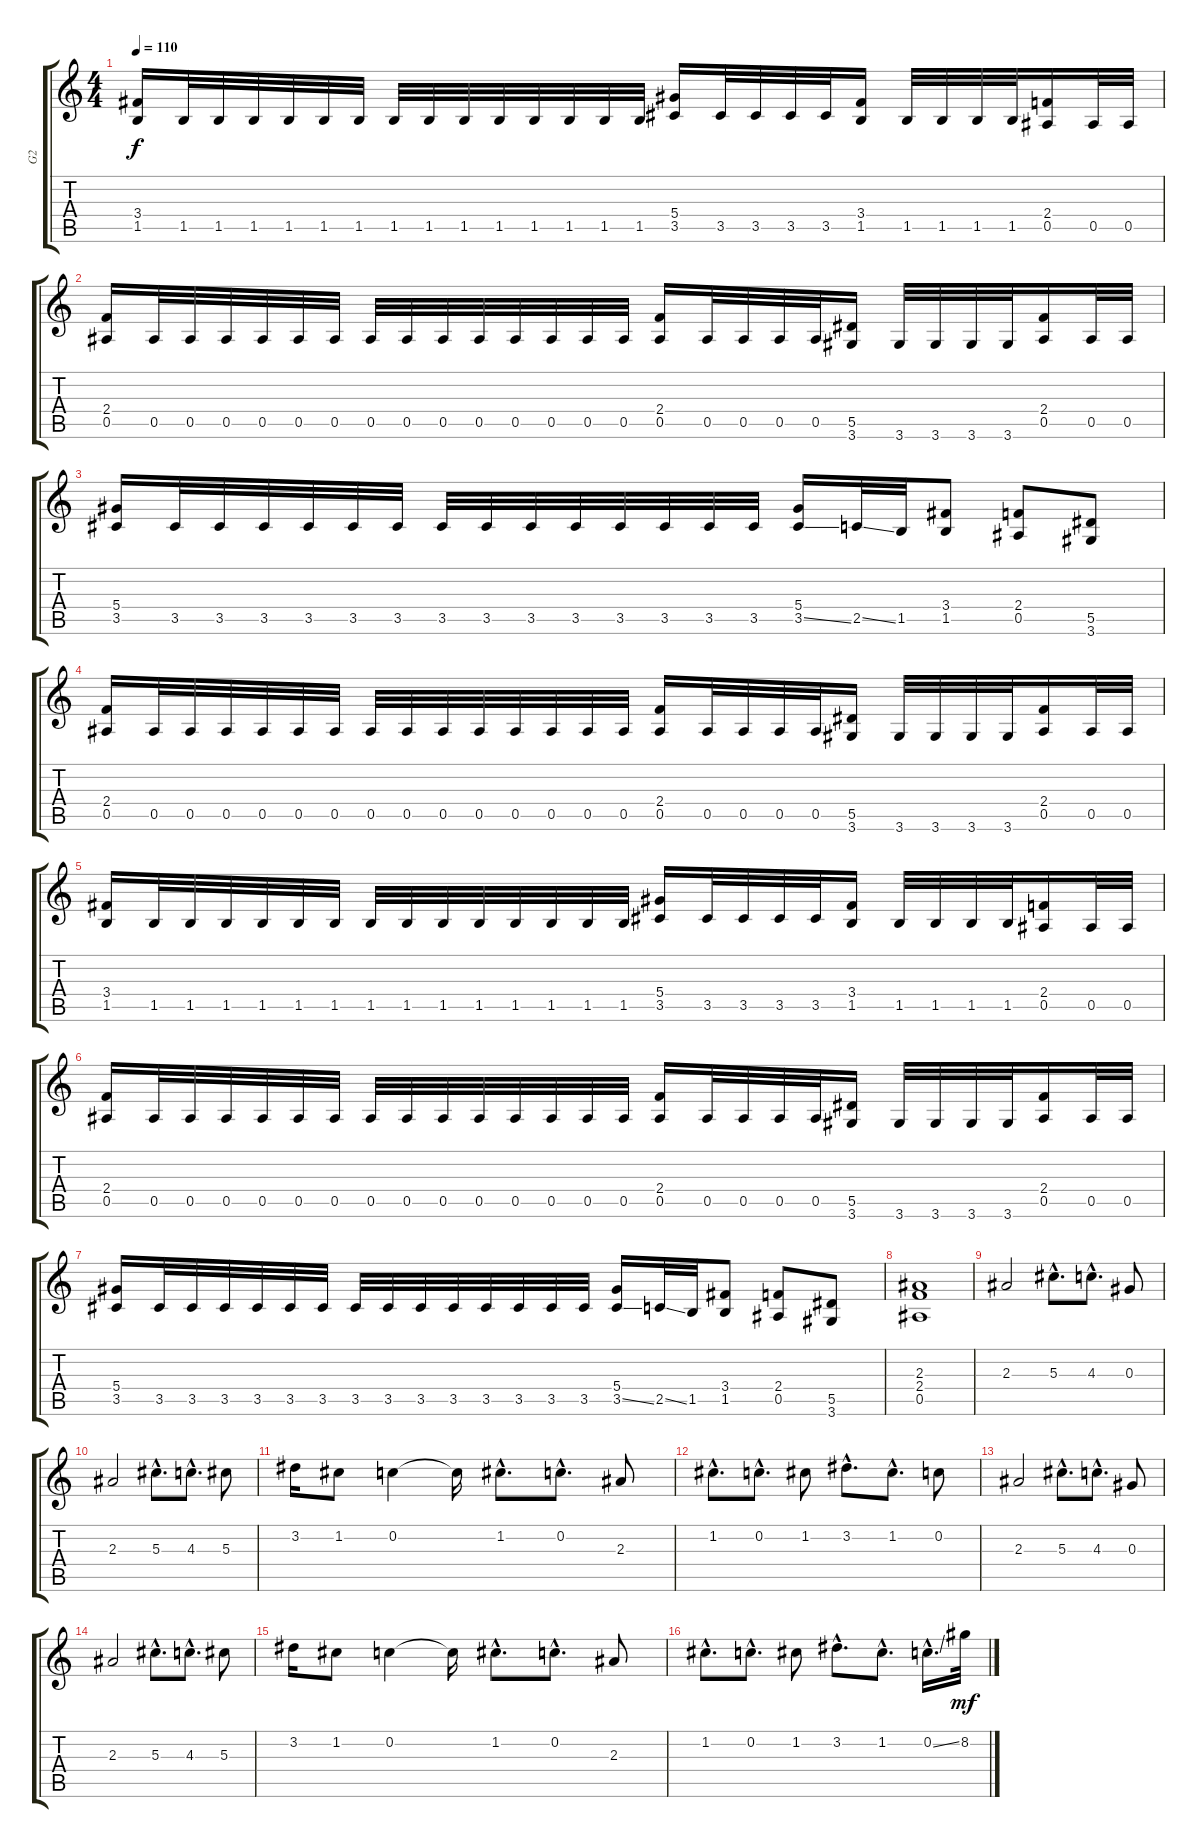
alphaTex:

\track ("G2" "G2") {instrument distortionguitar}
\staff {score tabs}
\tuning (F4 C4 Ab3 Eb3 Bb2 F2) {hide}
\ts (4 4)
\tempo 110
\clef g2
\ks c
(3.4 1.5).16{dy f} 1.5.32 1.5.32 1.5.32 1.5.32 1.5.32 1.5.32 1.5.32 1.5.32 1.5.32 1.5.32 1.5.32 1.5.32 1.5.32 1.5.32 (5.4 3.5).16 3.5.32 3.5.32 3.5.32 3.5.32 (3.4 1.5).16 1.5.32 1.5.32 1.5.32 1.5.32 (2.4 0.5).16 0.5.32 0.5.32 |
(2.4 0.5).16 0.5.32 0.5.32 0.5.32 0.5.32 0.5.32 0.5.32 0.5.32 0.5.32 0.5.32 0.5.32 0.5.32 0.5.32 0.5.32 0.5.32 (2.4 0.5).16 0.5.32 0.5.32 0.5.32 0.5.32 (5.5 3.6).16 3.6.32 3.6.32 3.6.32 3.6.32 (2.4 0.5).16 0.5.32 0.5.32 |
(5.4 3.5).16 3.5.32 3.5.32 3.5.32 3.5.32 3.5.32 3.5.32 3.5.32 3.5.32 3.5.32 3.5.32 3.5.32 3.5.32 3.5.32 3.5.32 (5.4 3.5{ss}).16 2.5{ss}.32 1.5.32 (3.4 1.5).8 (2.4 0.5).8 (5.5 3.6).8 |
(2.4 0.5).16 0.5.32 0.5.32 0.5.32 0.5.32 0.5.32 0.5.32 0.5.32 0.5.32 0.5.32 0.5.32 0.5.32 0.5.32 0.5.32 0.5.32 (2.4 0.5).16 0.5.32 0.5.32 0.5.32 0.5.32 (5.5 3.6).16 3.6.32 3.6.32 3.6.32 3.6.32 (2.4 0.5).16 0.5.32 0.5.32 |
(3.4 1.5).16 1.5.32 1.5.32 1.5.32 1.5.32 1.5.32 1.5.32 1.5.32 1.5.32 1.5.32 1.5.32 1.5.32 1.5.32 1.5.32 1.5.32 (5.4 3.5).16 3.5.32 3.5.32 3.5.32 3.5.32 (3.4 1.5).16 1.5.32 1.5.32 1.5.32 1.5.32 (2.4 0.5).16 0.5.32 0.5.32 |
(2.4 0.5).16 0.5.32 0.5.32 0.5.32 0.5.32 0.5.32 0.5.32 0.5.32 0.5.32 0.5.32 0.5.32 0.5.32 0.5.32 0.5.32 0.5.32 (2.4 0.5).16 0.5.32 0.5.32 0.5.32 0.5.32 (5.5 3.6).16 3.6.32 3.6.32 3.6.32 3.6.32 (2.4 0.5).16 0.5.32 0.5.32 |
(5.4 3.5).16 3.5.32 3.5.32 3.5.32 3.5.32 3.5.32 3.5.32 3.5.32 3.5.32 3.5.32 3.5.32 3.5.32 3.5.32 3.5.32 3.5.32 (5.4 3.5{ss}).16 2.5{ss}.32 1.5.32 (3.4 1.5).8 (2.4 0.5).8 (5.5 3.6).8 |
(2.3 2.4 0.5).1 |
\section ("" "")
2.3.2{volume 13} 5.3{hac}.8{d} 4.3{hac}.8{d} 0.3.8 |
2.3.2 5.3{hac}.8{d} 4.3{hac}.8{d} 5.3.8 |
3.2.16 1.2.8 0.2.4 0.2{t}.16 1.2{hac}.8{d} 0.2{hac}.8{d} 2.3.8 |
1.2{hac}.8{d} 0.2{hac}.8{d} 1.2.8 3.2{hac}.8{d} 1.2{hac}.8{d} 0.2.8 |
2.3.2 5.3{hac}.8{d} 4.3{hac}.8{d} 0.3.8 |
2.3.2 5.3{hac}.8{d} 4.3{hac}.8{d} 5.3.8 |
3.2.16 1.2.8 0.2.4 0.2{t}.16 1.2{hac}.8{d} 0.2{hac}.8{d} 2.3.8 |
1.2{hac}.8{d} 0.2{hac}.8{d} 1.2.8 3.2{hac}.8{d} 1.2{hac}.8{d} 0.2{ss hac}.16{d} 8.2.32{dy mf}
